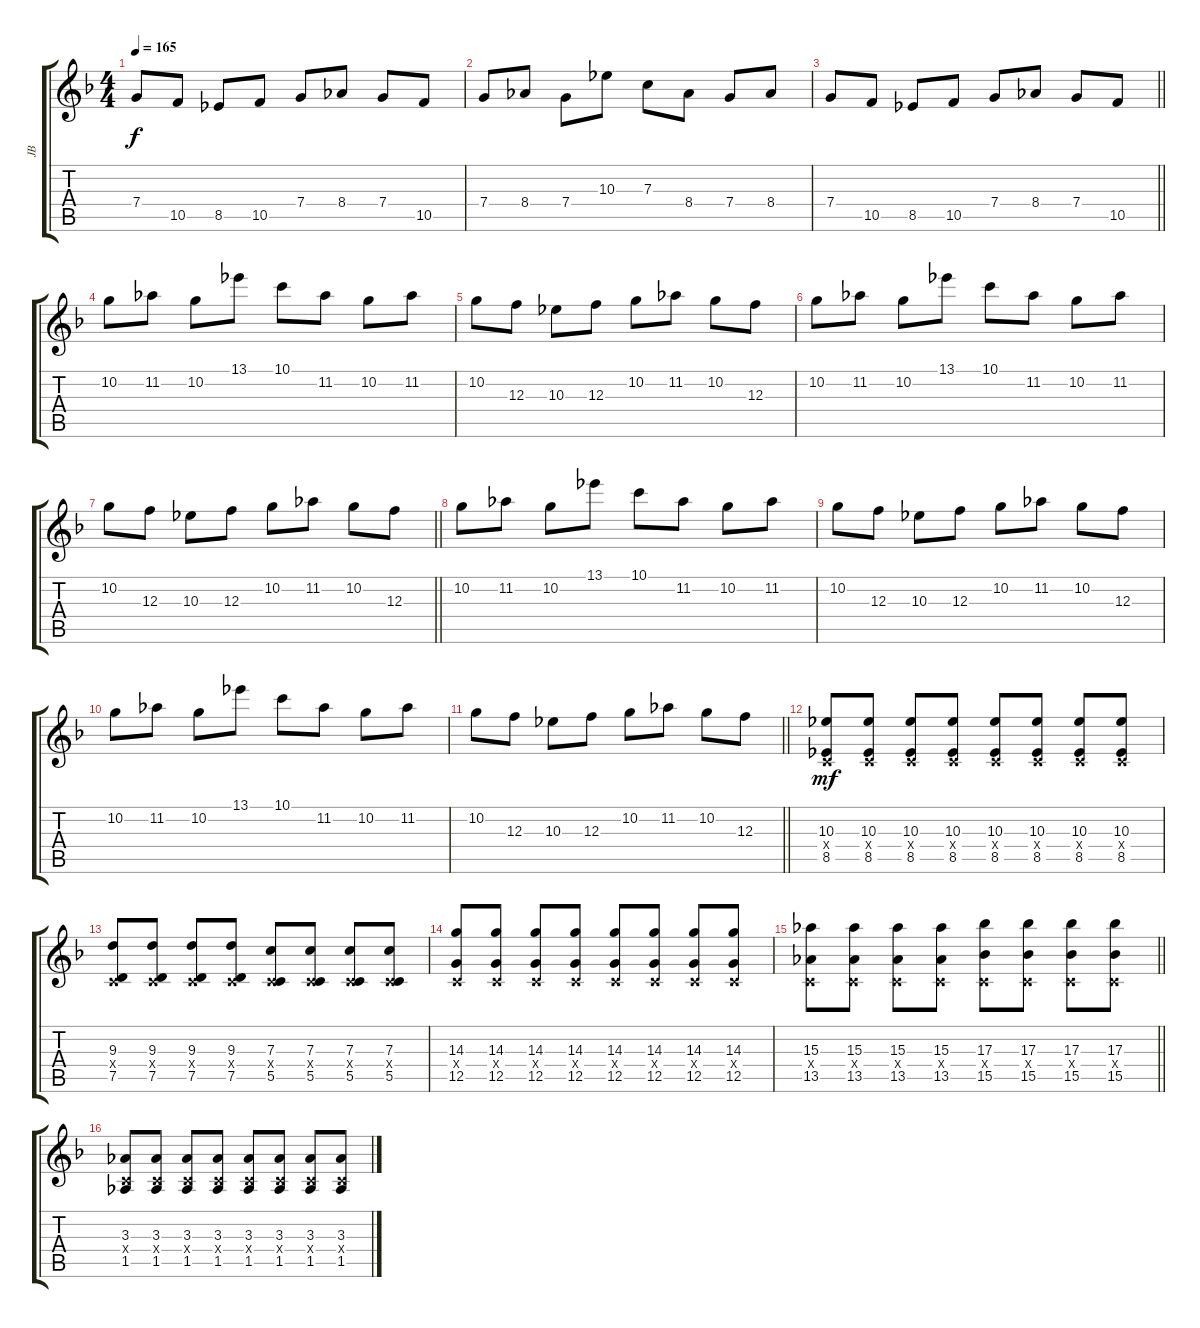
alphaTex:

\track ("JB" "JB") {instrument distortionguitar}
\staff {score tabs}
\tuning (D4 A3 F3 C3 G2 C2) {hide}
\ts (4 4)
\tempo 165
\clef g2
\ks f
7.4.8{dy f} 10.5.8 8.5.8 10.5.8 7.4.8 8.4.8 7.4.8 10.5.8 |
7.4.8 8.4.8 7.4.8 10.3.8 7.3.8 8.4.8 7.4.8 8.4.8 |
\barLineRight lightlight
7.4.8 10.5.8 8.5.8 10.5.8 7.4.8 8.4.8 7.4.8 10.5.8 |
10.2.8 11.2.8 10.2.8 13.1.8 10.1.8 11.2.8 10.2.8 11.2.8 |
10.2.8 12.3.8 10.3.8 12.3.8 10.2.8 11.2.8 10.2.8 12.3.8 |
10.2.8 11.2.8 10.2.8 13.1.8 10.1.8 11.2.8 10.2.8 11.2.8 |
\barLineRight lightlight
10.2.8 12.3.8 10.3.8 12.3.8 10.2.8 11.2.8 10.2.8 12.3.8 |
10.2.8 11.2.8 10.2.8 13.1.8 10.1.8 11.2.8 10.2.8 11.2.8 |
10.2.8 12.3.8 10.3.8 12.3.8 10.2.8 11.2.8 10.2.8 12.3.8 |
10.2.8 11.2.8 10.2.8 13.1.8 10.1.8 11.2.8 10.2.8 11.2.8 |
\barLineRight lightlight
10.2.8 12.3.8 10.3.8 12.3.8 10.2.8 11.2.8 10.2.8 12.3.8 |
(10.3 0.4{x} 8.5).8{dy mf} (10.3 0.4{x} 8.5).8 (10.3 0.4{x} 8.5).8 (10.3 0.4{x} 8.5).8 (10.3 0.4{x} 8.5).8 (10.3 0.4{x} 8.5).8 (10.3 0.4{x} 8.5).8 (10.3 0.4{x} 8.5).8 |
(9.3 0.4{x} 7.5).8 (9.3 0.4{x} 7.5).8 (9.3 0.4{x} 7.5).8 (9.3 0.4{x} 7.5).8 (7.3 0.4{x} 5.5).8 (7.3 0.4{x} 5.5).8 (7.3 0.4{x} 5.5).8 (7.3 0.4{x} 5.5).8 |
(14.3 0.4{x} 12.5).8 (14.3 0.4{x} 12.5).8 (14.3 0.4{x} 12.5).8 (14.3 0.4{x} 12.5).8 (14.3 0.4{x} 12.5).8 (14.3 0.4{x} 12.5).8 (14.3 0.4{x} 12.5).8 (14.3 0.4{x} 12.5).8 |
\barLineRight lightlight
(15.3 0.4{x} 13.5).8 (15.3 0.4{x} 13.5).8 (15.3 0.4{x} 13.5).8 (15.3 0.4{x} 13.5).8 (17.3 0.4{x} 15.5).8 (17.3 0.4{x} 15.5).8 (17.3 0.4{x} 15.5).8 (17.3 0.4{x} 15.5).8 |
(3.3 0.4{x} 1.5).8 (3.3 0.4{x} 1.5).8 (3.3 0.4{x} 1.5).8 (3.3 0.4{x} 1.5).8 (3.3 0.4{x} 1.5).8 (3.3 0.4{x} 1.5).8 (3.3 0.4{x} 1.5).8 (3.3 0.4{x} 1.5).8
